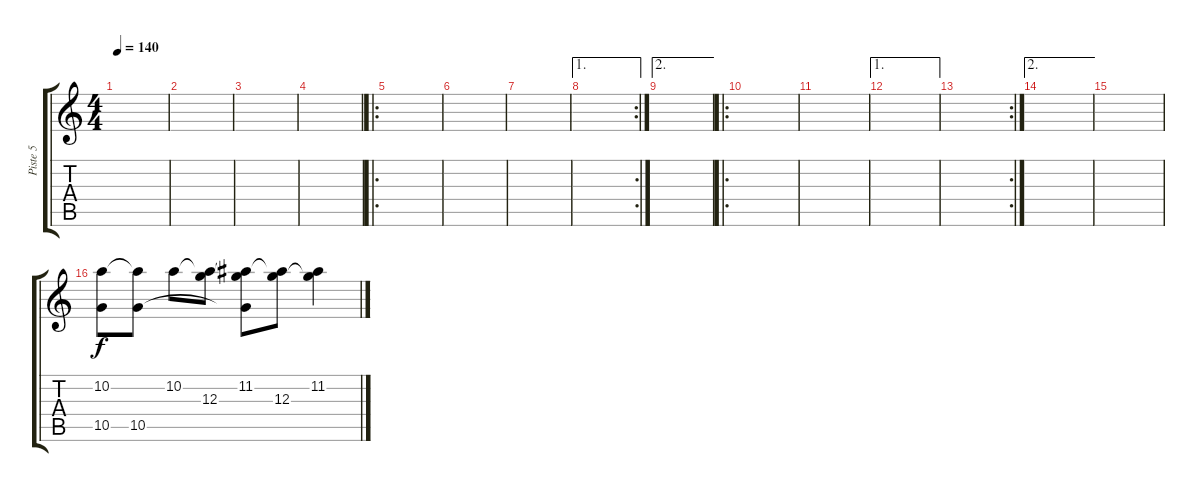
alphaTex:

\track ("Piste 5" "Piste 5") {instrument acousticguitarsteel}
\staff {score tabs}
\tuning (E4 B3 G3 D3 A2 E2) {hide}
\ts (4 4)
\tempo 140
\clef g2
\ks c
|
|
|
|
\ro
|
|
|
\ae 1
\rc 2
|
\ae 2
|
\ro
|
|
\ae 1
|
\rc 2
|
\ae 2
|
|
(10.2 10.5).8 (10.2{t} 10.5).8 10.2.8 (10.2{t} 12.3).8 (11.2 12.3{t} 10.5{t}).8 (11.2{t} 12.3).8 (11.2 12.3{t}).4
